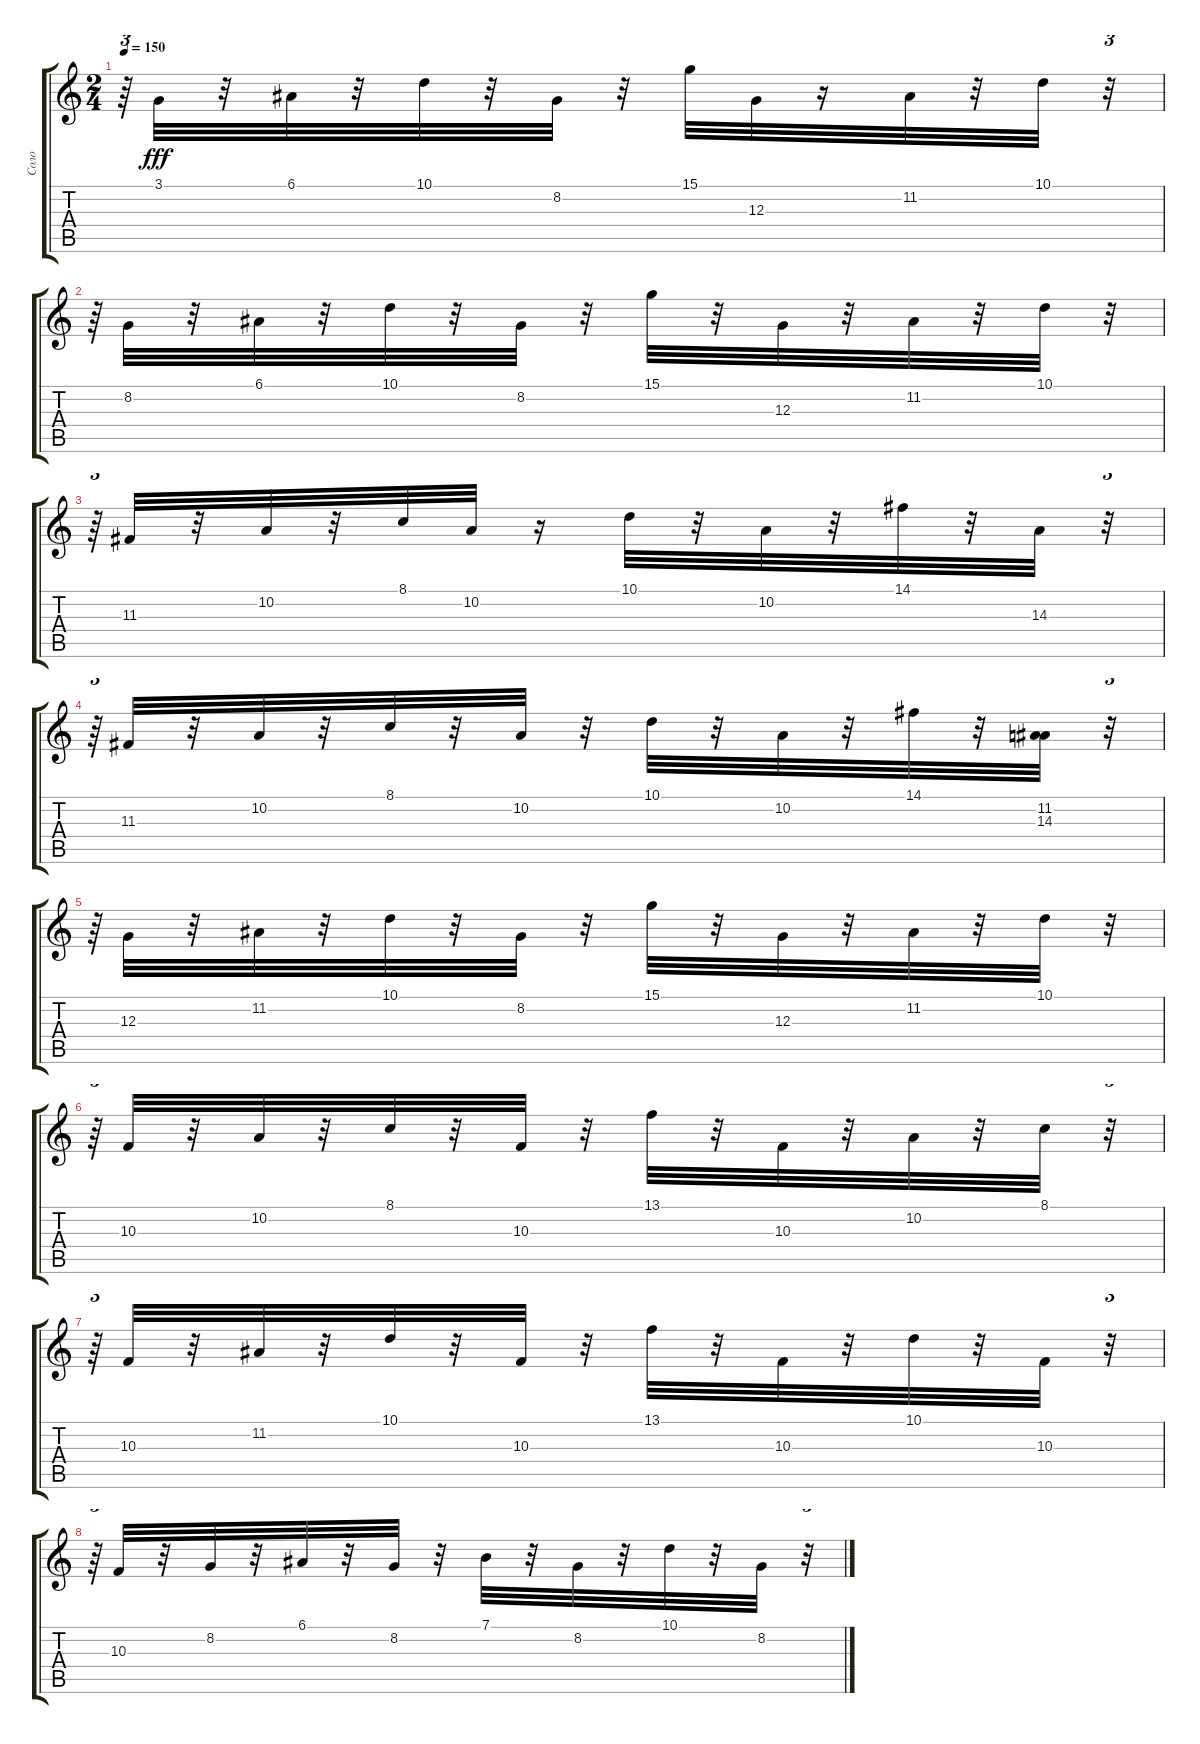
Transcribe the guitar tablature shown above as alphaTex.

\track ("Соло" "Соло") {instrument accordion}
\staff {score tabs}
\tuning (E4 B3 G3 D3 A2 E2) {hide}
\ts (2 4)
\tempo 150
\clef g2
\ks c
r.64{tu (3 2) dy f} 3.1.32{dy fff} r.32 6.1.32 r.32 10.1.32 r.32 8.2.32 r.32 15.1.32 12.3.32 r.16 11.2.32 r.32 10.1.32 r.32{tu (3 2)} |
r.64{tu (3 2)} 8.2.32 r.32 6.1.32 r.32 10.1.32 r.32 8.2.32 r.32 15.1.32 r.32 12.3.32 r.32 11.2.32 r.32 10.1.32 r.32{tu (3 2)} |
r.64{tu (3 2)} 11.3.32 r.32 10.2.32 r.32 8.1.32 10.2.32 r.16 10.1.32 r.32 10.2.32 r.32 14.1.32 r.32 14.3.32 r.32{tu (3 2)} |
r.64{tu (3 2)} 11.3.32 r.32 10.2.32 r.32 8.1.32 r.32 10.2.32 r.32 10.1.32 r.32 10.2.32 r.32 14.1.32 r.32 (11.2 14.3).32 r.32{tu (3 2)} |
r.64{tu (3 2)} 12.3.32 r.32 11.2.32 r.32 10.1.32 r.32 8.2.32 r.32 15.1.32 r.32 12.3.32 r.32 11.2.32 r.32 10.1.32 r.32{tu (3 2)} |
r.64{tu (3 2)} 10.3.32 r.32 10.2.32 r.32 8.1.32 r.32 10.3.32 r.32 13.1.32 r.32 10.3.32 r.32 10.2.32 r.32 8.1.32 r.32{tu (3 2)} |
r.64{tu (3 2)} 10.3.32 r.32 11.2.32 r.32 10.1.32 r.32 10.3.32 r.32 13.1.32 r.32 10.3.32 r.32 10.1.32 r.32 10.3.32 r.32{tu (3 2)} |
r.64{tu (3 2)} 10.3.32 r.32 8.2.32 r.32 6.1.32 r.32 8.2.32 r.32 7.1.32 r.32 8.2.32 r.32 10.1.32 r.32 8.2.32 r.32{tu (3 2)}
